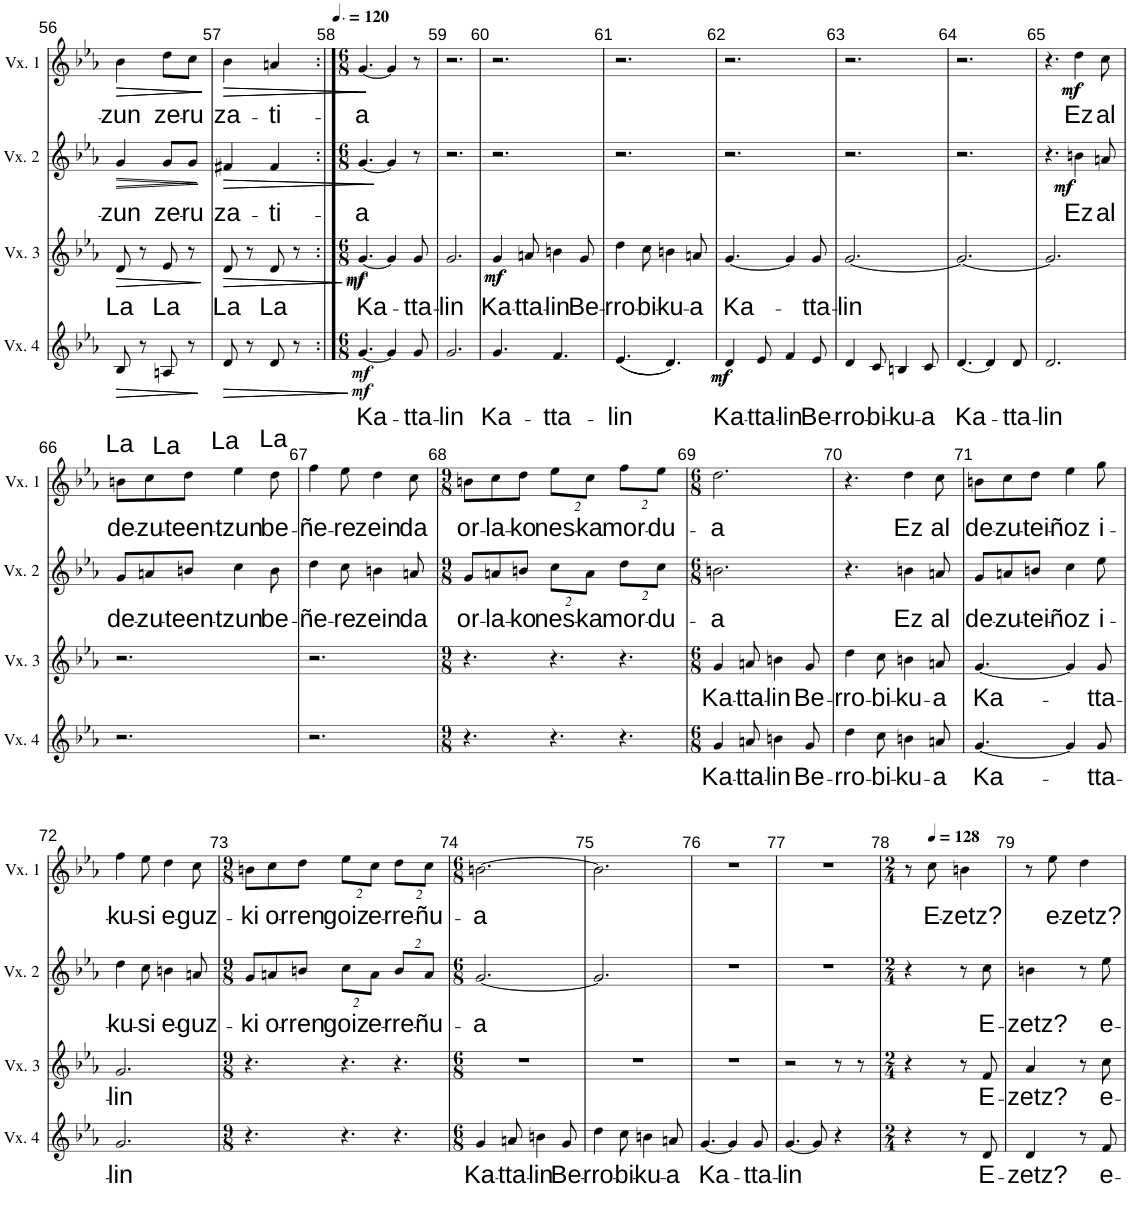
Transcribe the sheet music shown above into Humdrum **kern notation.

**kern	**text	**dynam	**kern	**text	**dynam	**kern	**text	**dynam	**kern	**text	**dynam
*part4	*part4	*part4	*part3	*part3	*part3	*part2	*part2	*part2	*part1	*part1	*part1
*staff4	*staff4	*staff4	*staff3	*staff3	*staff3	*staff2	*staff2	*staff2	*staff1	*staff1	*staff1
*I"Voix 4	*	*	*I"Voix 3	*	*	*I"Voix 2	*	*	*I"Voix 1	*	*
*I'Vx. 4	*	*	*I'Vx. 3	*	*	*I'Vx. 2	*	*	*I'Vx. 1	*	*
!!LO:PB:g=z
*clefG2	*	*	*clefG2	*	*	*clefG2	*	*	*clefG2	*	*
*k[b-e-a-]	*	*	*k[b-e-a-]	*	*	*k[b-e-a-]	*	*	*k[b-e-a-]	*	*
*M2/4	*	*	*M2/4	*	*	*M2/4	*	*	*M2/4	*	*
=56	=56	=56	=56	=56	=56	=56	=56	=56	=56	=56	=56
!	!LO:LY:b	!LO:HP:b	!	!LO:LY:b	!LO:HP:b	!	!LO:LY:b	!LO:HP:b	!	!LO:LY:b	!LO:HP:b
8B-/	La	>	8d/	La	>	4g/	-zun	>	4b-\	-zun	>
!	!	!LO:HP:b	!	!	!LO:HP:b	!	!	!	!	!	!
8r	.	>	8r	.	>	.	.	.	.	.	.
!	!LO:LY:b	!	!	!LO:LY:b	!	!	!LO:LY:b	!LO:HP:b	!	!LO:LY:b	!LO:HP:b
8An/	La	.	8e-/	La	.	8g/L	ze-	>	8dd\L	ze-	>
!	!	!	!	!	!	!	!LO:LY:b	!	!	!LO:LY:b	!
8r	.	.	8r	.	.	8g/J	-ru	.	8cc\J	-ru	.
.	.	] ]	.	.	] ]	.	.	] ]	.	.	] ]
=57	=57	=57	=57	=57	=57	=57	=57	=57	=57	=57	=57
!	!LO:LY:b	!LO:HP:b	!	!LO:LY:b	!LO:HP:b	!	!LO:LY:b	!LO:HP:b	!	!LO:LY:b	!LO:HP:b
8d/	La	>	8d/	La	>	4f#X/	za-	>	4b-\	za-	>
!	!	!LO:HP:b	!	!	!LO:HP:b	!	!	!	!	!	!
8r	.	>	8r	.	>	.	.	.	.	.	.
!	!LO:LY:b	!	!	!LO:LY:b	!	!	!LO:LY:b	!LO:HP:b	!	!LO:LY:b	!LO:HP:b
8d/	La	.	8d/	La	.	4f#/	-ti-	>	4an/	-ti-	>
8r	.	.	8r	.	.	.	.	.	.	.	.
.	.	] ]	.	.	] ]	.	.	] ]	.	.	] ]
=58:|!	=58:|!	=58:|!	=58:|!	=58:|!	=58:|!	=58:|!	=58:|!	=58:|!	=58:|!	=58:|!	=58:|!
*M6/8	*	*	*M6/8	*	*	*M6/8	*	*	*M6/8	*	*
*	*	*	*	*	*	*	*	*	*MM180	*	*
!	!LO:LY:b	!LO:DY:b	!	!LO:LY:b	!	!	!LO:LY:b	!	!	!LO:LY:b	!
!	!	!LO:DY:n=1:b	!	!	!LO:DY:b	!	!	!	!	!	!
!	!	!	!	!	!LO:DY:n=1:b	!	!	!	!	!	!
[4.g/	Ka-	mf mf	[4.g/	Ka-	mf mf	[4.g/	-a	.	[4.g/	-a	.
4g/]	.	.	4g/]	.	.	4g/]	.	.	4g/]	.	.
!	!LO:LY:b	!	!	!LO:LY:b	!	!	!	!	!	!	!
8g/	-tta-	.	8g/	-tta-	.	8r	.	.	8r	.	.
=59	=59	=59	=59	=59	=59	=59	=59	=59	=59	=59	=59
!	!LO:LY:b	!	!	!LO:LY:b	!	!	!	!	!	!	!
2.g/	-lin	.	2.g/	-lin	.	2.r	.	.	2.r	.	.
=60	=60	=60	=60	=60	=60	=60	=60	=60	=60	=60	=60
!	!LO:LY:b	!	!	!LO:LY:b	!LO:DY:b	!	!	!	!	!	!
!	!	!	!	!	!LO:DY:n=1:b	!	!	!	!	!	!
4.g/	Ka-	.	4g/	Ka-	mf mf	2.r	.	.	2.r	.	.
!	!	!	!	!LO:LY:b	!	!	!	!	!	!	!
.	.	.	8an/	-tta-	.	.	.	.	.	.	.
!	!LO:LY:b	!	!	!LO:LY:b	!	!	!	!	!	!	!
4.f/	-tta-	.	4bn\	-lin	.	.	.	.	.	.	.
!	!	!	!	!LO:LY:b	!	!	!	!	!	!	!
.	.	.	8g/	Be-	.	.	.	.	.	.	.
=61	=61	=61	=61	=61	=61	=61	=61	=61	=61	=61	=61
!	!LO:LY:b	!	!	!LO:LY:b	!	!	!	!	!	!	!
((4.e-/	-lin	.	4dd\	-rro-	.	2.r	.	.	2.r	.	.
!	!	!	!	!LO:LY:b	!	!	!	!	!	!	!
.	.	.	8cc\	-bi-	.	.	.	.	.	.	.
!	!	!	!	!LO:LY:b	!	!	!	!	!	!	!
4.d/))	.	.	4bn\	-ku-	.	.	.	.	.	.	.
!	!	!	!	!LO:LY:b	!	!	!	!	!	!	!
.	.	.	8an/	-a	.	.	.	.	.	.	.
=62	=62	=62	=62	=62	=62	=62	=62	=62	=62	=62	=62
!	!LO:LY:b	!LO:DY:b	!	!LO:LY:b	!	!	!	!	!	!	!
!	!	!LO:DY:n=1:b	!	!	!	!	!	!	!	!	!
4d/	Ka-	mf mf	[4.g/	Ka-	.	2.r	.	.	2.r	.	.
!	!LO:LY:b	!	!	!	!	!	!	!	!	!	!
8e-/	-tta-	.	.	.	.	.	.	.	.	.	.
!	!LO:LY:b	!	!	!	!	!	!	!	!	!	!
4f/	-lin	.	4g/]	.	.	.	.	.	.	.	.
!	!LO:LY:b	!	!	!LO:LY:b	!	!	!	!	!	!	!
8e-/	Be-	.	8g/	-tta-	.	.	.	.	.	.	.
=63	=63	=63	=63	=63	=63	=63	=63	=63	=63	=63	=63
!	!LO:LY:b	!	!	!LO:LY:b	!	!	!	!	!	!	!
4d/	-rro-	.	[2.g/	-lin	.	2.r	.	.	2.r	.	.
!	!LO:LY:b	!	!	!	!	!	!	!	!	!	!
8c/	-bi-	.	.	.	.	.	.	.	.	.	.
!	!LO:LY:b	!	!	!	!	!	!	!	!	!	!
4Bn/	-ku-	.	.	.	.	.	.	.	.	.	.
!	!LO:LY:b	!	!	!	!	!	!	!	!	!	!
8c/	-a	.	.	.	.	.	.	.	.	.	.
=64	=64	=64	=64	=64	=64	=64	=64	=64	=64	=64	=64
!	!LO:LY:b	!	!	!	!	!	!	!	!	!	!
[4.d/	Ka-	.	2.g/_	.	.	2.r	.	.	2.r	.	.
4d/]	.	.	.	.	.	.	.	.	.	.	.
!	!LO:LY:b	!	!	!	!	!	!	!	!	!	!
8d/	-tta-	.	.	.	.	.	.	.	.	.	.
=65	=65	=65	=65	=65	=65	=65	=65	=65	=65	=65	=65
!	!LO:LY:b	!	!	!	!	!	!	!	!	!	!
2.d/	-lin	.	2.g/]	.	.	4.r	.	.	4.r	.	.
!	!	!	!	!	!	!	!LO:LY:b	!LO:DY:b	!	!LO:LY:b	!
!	!	!	!	!	!	!	!	!LO:DY:n=1:b	!	!	!LO:DY:b
!	!	!	!	!	!	!	!	!	!	!	!LO:DY:n=1:b
.	.	.	.	.	.	4bn\	Ez	mf mf	4dd\	Ez	mf mf
!	!	!	!	!	!	!	!LO:LY:b	!	!	!LO:LY:b	!
.	.	.	.	.	.	8an/	al	.	8cc\	al	.
!!LO:LB:g=z
=66	=66	=66	=66	=66	=66	=66	=66	=66	=66	=66	=66
!	!	!	!	!	!	!	!LO:LY:b	!	!	!LO:LY:b	!
2.r	.	.	2.r	.	.	8g/L	de-	.	8bn\L	de-	.
!	!	!	!	!	!	!	!LO:LY:b	!	!	!LO:LY:b	!
.	.	.	.	.	.	8an/	-zu-	.	8cc\	-zu-	.
!	!	!	!	!	!	!	!LO:LY:b	!	!	!LO:LY:b	!
.	.	.	.	.	.	8bn/J	-teen-	.	8dd\J	-teen-	.
!	!	!	!	!	!	!	!LO:LY:b	!	!	!LO:LY:b	!
.	.	.	.	.	.	4cc\	-tzun	.	4ee-\	-tzun	.
!	!	!	!	!	!	!	!LO:LY:b	!	!	!LO:LY:b	!
.	.	.	.	.	.	8b\	be-	.	8dd\	be-	.
=67	=67	=67	=67	=67	=67	=67	=67	=67	=67	=67	=67
!	!	!	!	!	!	!	!LO:LY:b	!	!	!LO:LY:b	!
2.r	.	.	2.r	.	.	4dd\	-ñe-	.	4ff\	-ñe-	.
!	!	!	!	!	!	!	!LO:LY:b	!	!	!LO:LY:b	!
.	.	.	.	.	.	8cc\	-re	.	8ee-\	-re	.
!	!	!	!	!	!	!	!LO:LY:b	!	!	!LO:LY:b	!
.	.	.	.	.	.	4bn\	zein	.	4dd\	zein	.
!	!	!	!	!	!	!	!LO:LY:b	!	!	!LO:LY:b	!
.	.	.	.	.	.	8an/	da	.	8cc\	da	.
=68	=68	=68	=68	=68	=68	=68	=68	=68	=68	=68	=68
*M9/8	*	*	*M9/8	*	*	*M9/8	*	*	*M9/8	*	*
!	!	!	!	!	!	!	!LO:LY:b	!	!	!LO:LY:b	!
4.r	.	.	4.r	.	.	8g/L	or-	.	8bn\L	or-	.
!	!	!	!	!	!	!	!LO:LY:b	!	!	!LO:LY:b	!
.	.	.	.	.	.	8an/	-la-	.	8cc\	-la-	.
!	!	!	!	!	!	!	!LO:LY:b	!	!	!LO:LY:b	!
.	.	.	.	.	.	8bn/J	-ko	.	8dd\J	-ko	.
*	*	*	*	*	*	*Xbrackettup	*	*	*	*	*
!	!	!	!	!	!	!	!LO:LY:b	!	!	!	!
*	*	*	*	*	*	*	*	*	*Xbrackettup	*	*
!	!	!	!	!	!	!	!	!	!	!LO:LY:b	!
4.r	.	.	4.r	.	.	16%3cc\L	nes-	.	16%3ee-\L	nes-	.
!	!	!	!	!	!	!	!LO:LY:b	!	!	!LO:LY:b	!
.	.	.	.	.	.	16%3a\J	-ka	.	16%3cc\J	-ka	.
!	!	!	!	!	!	!	!LO:LY:b	!	!	!LO:LY:b	!
4.r	.	.	4.r	.	.	16%3dd\L	mor-	.	16%3ff\L	mor-	.
!	!	!	!	!	!	!	!LO:LY:b	!	!	!LO:LY:b	!
.	.	.	.	.	.	16%3cc\J	-du-	.	16%3ee-\J	-du-	.
=69	=69	=69	=69	=69	=69	=69	=69	=69	=69	=69	=69
*M6/8	*	*	*M6/8	*	*	*M6/8	*	*	*M6/8	*	*
!	!LO:LY:b	!	!	!LO:LY:b	!	!	!LO:LY:b	!	!	!LO:LY:b	!
4g/	Ka-	.	4g/	Ka-	.	2.bn\	-a	.	2.dd\	-a	.
!	!LO:LY:b	!	!	!LO:LY:b	!	!	!	!	!	!	!
8an/	-tta-	.	8an/	-tta-	.	.	.	.	.	.	.
!	!LO:LY:b	!	!	!LO:LY:b	!	!	!	!	!	!	!
4bn\	-lin	.	4bn\	-lin	.	.	.	.	.	.	.
!	!LO:LY:b	!	!	!LO:LY:b	!	!	!	!	!	!	!
8g/	Be-	.	8g/	Be-	.	.	.	.	.	.	.
=70	=70	=70	=70	=70	=70	=70	=70	=70	=70	=70	=70
!	!LO:LY:b	!	!	!LO:LY:b	!	!	!	!	!	!	!
4dd\	-rro-	.	4dd\	-rro-	.	4.r	.	.	4.r	.	.
!	!LO:LY:b	!	!	!LO:LY:b	!	!	!	!	!	!	!
8cc\	-bi-	.	8cc\	-bi-	.	.	.	.	.	.	.
!	!LO:LY:b	!	!	!LO:LY:b	!	!	!LO:LY:b	!	!	!LO:LY:b	!
4bn\	-ku-	.	4bn\	-ku-	.	4bn\	Ez	.	4dd\	Ez	.
!	!LO:LY:b	!	!	!LO:LY:b	!	!	!LO:LY:b	!	!	!LO:LY:b	!
8an/	-a	.	8an/	-a	.	8an/	al	.	8cc\	al	.
=71	=71	=71	=71	=71	=71	=71	=71	=71	=71	=71	=71
!	!LO:LY:b	!	!	!LO:LY:b	!	!	!LO:LY:b	!	!	!LO:LY:b	!
[4.g/	Ka-	.	[4.g/	Ka-	.	8g/L	de-	.	8bn\L	de-	.
!	!	!	!	!	!	!	!LO:LY:b	!	!	!LO:LY:b	!
.	.	.	.	.	.	8an/	-zu-	.	8cc\	-zu-	.
!	!	!	!	!	!	!	!LO:LY:b	!	!	!LO:LY:b	!
.	.	.	.	.	.	8bn/J	-tei-	.	8dd\J	-tei-	.
!	!	!	!	!	!	!	!LO:LY:b	!	!	!LO:LY:b	!
4g/]	.	.	4g/]	.	.	4cc\	-ñoz	.	4ee-\	-ñoz	.
!	!LO:LY:b	!	!	!LO:LY:b	!	!	!LO:LY:b	!	!	!LO:LY:b	!
8g/	-tta-	.	8g/	-tta-	.	8ee-\	i-	.	8gg\	i-	.
!!LO:LB:g=z
=72	=72	=72	=72	=72	=72	=72	=72	=72	=72	=72	=72
!	!LO:LY:b	!	!	!LO:LY:b	!	!	!LO:LY:b	!	!	!LO:LY:b	!
2.g/	-lin	.	2.g/	-lin	.	4dd\	-ku-	.	4ff\	-ku-	.
!	!	!	!	!	!	!	!LO:LY:b	!	!	!LO:LY:b	!
.	.	.	.	.	.	8cc\	-si	.	8ee-\	-si	.
!	!	!	!	!	!	!	!LO:LY:b	!	!	!LO:LY:b	!
.	.	.	.	.	.	4bn\	e-	.	4dd\	e-	.
!	!	!	!	!	!	!	!LO:LY:b	!	!	!LO:LY:b	!
.	.	.	.	.	.	8an/	-guz-	.	8cc\	-guz-	.
=73	=73	=73	=73	=73	=73	=73	=73	=73	=73	=73	=73
*M9/8	*	*	*M9/8	*	*	*M9/8	*	*	*M9/8	*	*
!	!	!	!	!	!	!	!LO:LY:b	!	!	!LO:LY:b	!
4.r	.	.	4.r	.	.	8g/L	-ki	.	8bn\L	-ki	.
!	!	!	!	!	!	!	!LO:LY:b	!	!	!LO:LY:b	!
.	.	.	.	.	.	8an/	o-	.	8cc\	o-	.
!	!	!	!	!	!	!	!LO:LY:b	!	!	!LO:LY:b	!
.	.	.	.	.	.	8bn/J	-rren	.	8dd\J	-rren	.
!	!	!	!	!	!	!	!LO:LY:b	!	!	!LO:LY:b	!
4.r	.	.	4.r	.	.	16%3cc\L	goiz	.	16%3ee-\L	goiz	.
!	!	!	!	!	!	!	!LO:LY:b	!	!	!LO:LY:b	!
.	.	.	.	.	.	16%3a\J	e-	.	16%3cc\J	e-	.
!	!	!	!	!	!	!	!LO:LY:b	!	!	!LO:LY:b	!
4.r	.	.	4.r	.	.	16%3b/L	-rre-	.	16%3dd\L	-rre-	.
!	!	!	!	!	!	!	!LO:LY:b	!	!	!LO:LY:b	!
.	.	.	.	.	.	16%3a/J	-ñu-	.	16%3cc\J	-ñu-	.
=74	=74	=74	=74	=74	=74	=74	=74	=74	=74	=74	=74
*M6/8	*	*	*M6/8	*	*	*M6/8	*	*	*M6/8	*	*
!	!LO:LY:b	!	!	!	!	!	!LO:LY:b	!	!	!LO:LY:b	!
4g/	Ka-	.	2.r	.	.	[2.g/	-a	.	[2.bn\	-a	.
!	!LO:LY:b	!	!	!	!	!	!	!	!	!	!
8an/	-tta-	.	.	.	.	.	.	.	.	.	.
!	!LO:LY:b	!	!	!	!	!	!	!	!	!	!
4bn\	-lin	.	.	.	.	.	.	.	.	.	.
!	!LO:LY:b	!	!	!	!	!	!	!	!	!	!
8g/	Be-	.	.	.	.	.	.	.	.	.	.
=75	=75	=75	=75	=75	=75	=75	=75	=75	=75	=75	=75
!	!LO:LY:b	!	!	!	!	!	!	!	!	!	!
4dd\	-rro-	.	2.r	.	.	2.g/]	.	.	2.b\]	.	.
!	!LO:LY:b	!	!	!	!	!	!	!	!	!	!
8cc\	-bi-	.	.	.	.	.	.	.	.	.	.
!	!LO:LY:b	!	!	!	!	!	!	!	!	!	!
4bn\	-ku-	.	.	.	.	.	.	.	.	.	.
!	!LO:LY:b	!	!	!	!	!	!	!	!	!	!
8an/	-a	.	.	.	.	.	.	.	.	.	.
=76	=76	=76	=76	=76	=76	=76	=76	=76	=76	=76	=76
!	!LO:LY:b	!	!	!	!	!	!	!	!	!	!
[4.g/	Ka-	.	2.r	.	.	2.r	.	.	2.r	.	.
4g/]	.	.	.	.	.	.	.	.	.	.	.
!	!LO:LY:b	!	!	!	!	!	!	!	!	!	!
8g/	-tta-	.	.	.	.	.	.	.	.	.	.
=77	=77	=77	=77	=77	=77	=77	=77	=77	=77	=77	=77
!	!LO:LY:b	!	!	!	!	!	!	!	!	!	!
[4.g/	-lin	.	2r	.	.	2.r	.	.	2.r	.	.
8g/]	.	.	.	.	.	.	.	.	.	.	.
4r	.	.	8r	.	.	.	.	.	.	.	.
.	.	.	8r	.	.	.	.	.	.	.	.
=78	=78	=78	=78	=78	=78	=78	=78	=78	=78	=78	=78
*M2/4	*	*	*M2/4	*	*	*M2/4	*	*	*M2/4	*	*
4r	.	.	4r	.	.	4r	.	.	8r	.	.
*	*	*	*	*	*	*	*	*	*MM128	*	*
!	!	!	!	!	!	!	!	!	!	!LO:LY:b	!
.	.	.	.	.	.	.	.	.	8cc\	E-	.
!	!	!	!	!	!	!	!	!	!	!LO:LY:b	!
8r	.	.	8r	.	.	8r	.	.	4bn\	-zetz?	.
!	!LO:LY:b	!	!	!LO:LY:b	!	!	!LO:LY:b	!	!	!	!
8d/	E-	.	8f/	E-	.	8cc\	E-	.	.	.	.
=79	=79	=79	=79	=79	=79	=79	=79	=79	=79	=79	=79
!	!LO:LY:b	!	!	!LO:LY:b	!	!	!LO:LY:b	!	!	!	!
4d/	-zetz?	.	4a-/	-zetz?	.	4bn\	-zetz?	.	8r	.	.
!	!	!	!	!	!	!	!	!	!	!LO:LY:b	!
.	.	.	.	.	.	.	.	.	8ee-\	e-	.
!	!	!	!	!	!	!	!	!	!	!LO:LY:b	!
8r	.	.	8r	.	.	8r	.	.	4dd\	-zetz?	.
!	!LO:LY:b	!	!	!LO:LY:b	!	!	!LO:LY:b	!	!	!	!
8f/	e-	.	8cc\	e-	.	8ee-\	e-	.	.	.	.
=	=	=	=	=	=	=	=	=	=	=	=
*-	*-	*-	*-	*-	*-	*-	*-	*-	*-	*-	*-
